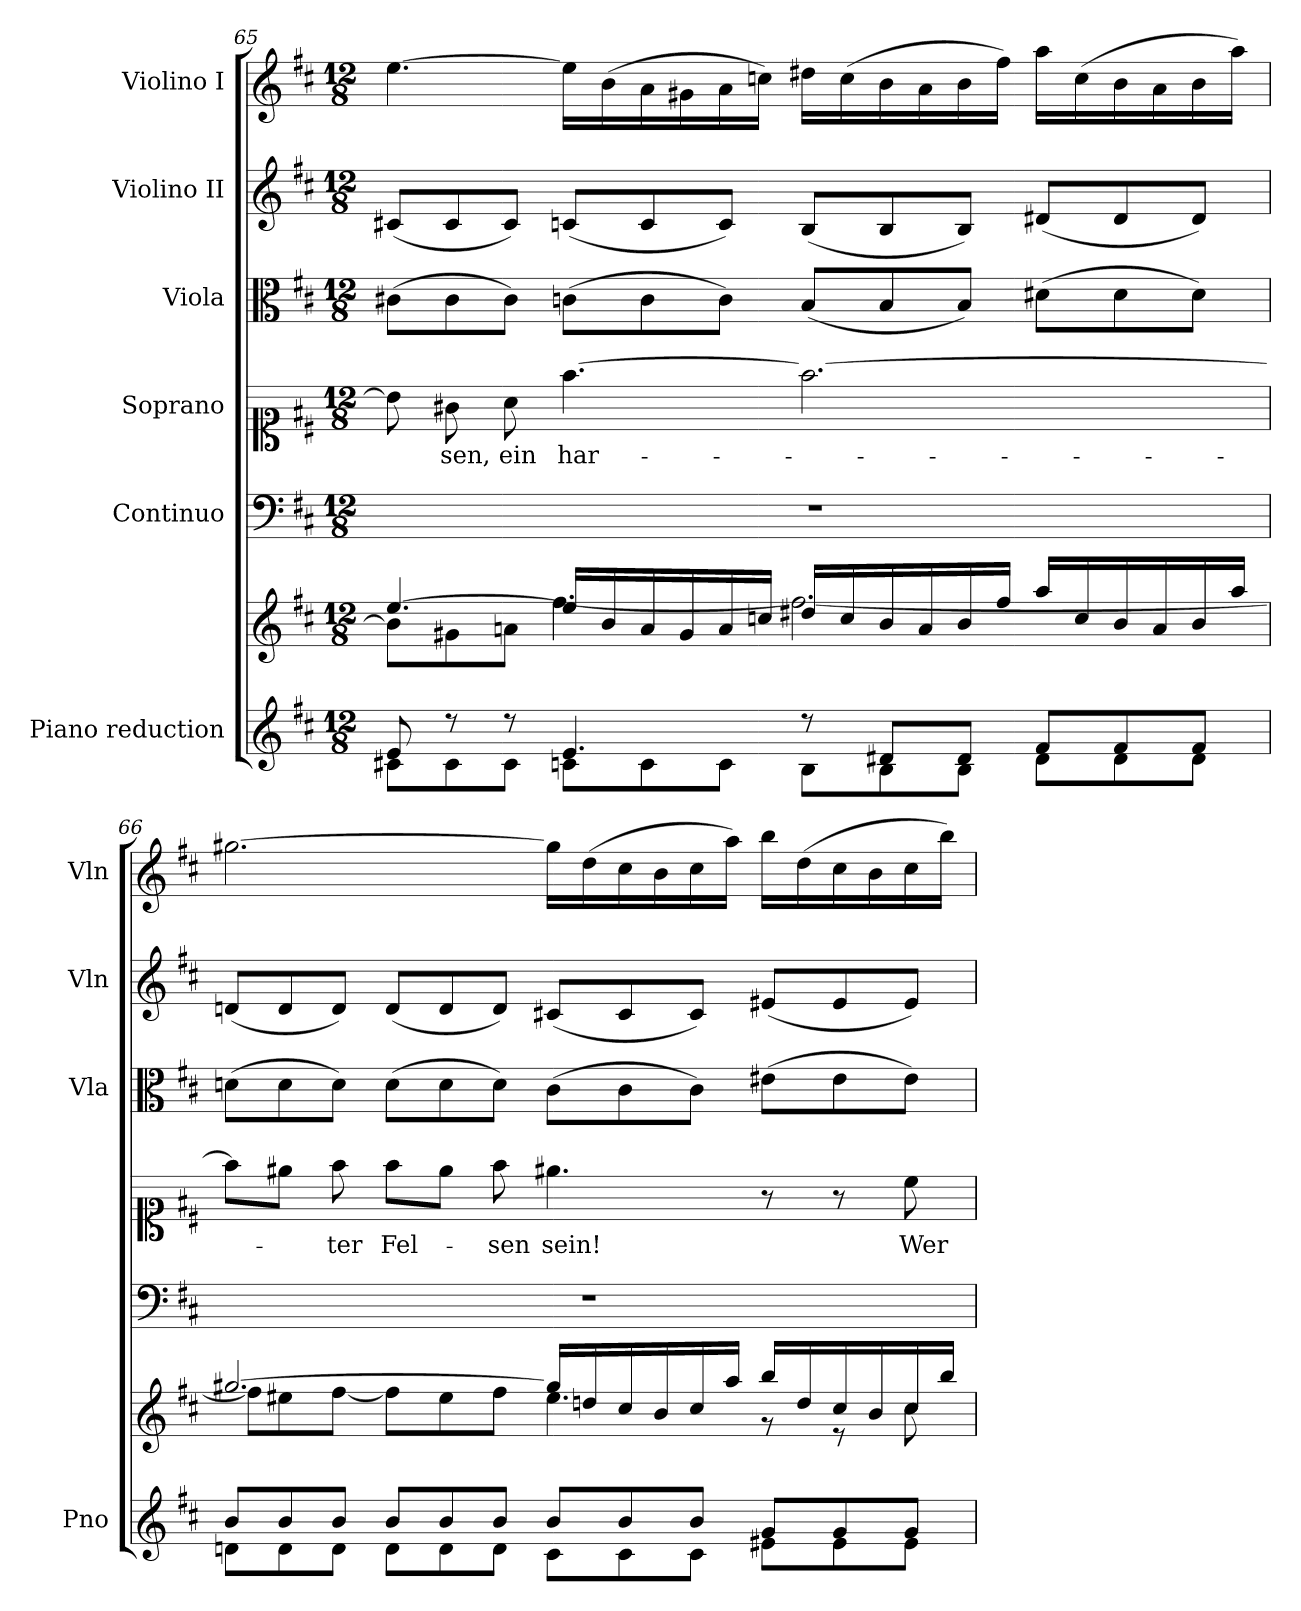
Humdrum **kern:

**kern	**kern	**kern	**kern	**text	**kern	**kern	**kern
*part6	*part6	*part5	*part4	*part4	*part3	*part2	*part1
*staff7	*staff6	*staff5	*staff4	*staff4	*staff3	*staff2	*staff1
*I"Piano reduction	*	*I"Continuo	*I"Soprano	*	*I"Viola	*I"Violino II	*I"Violino I
*I'Pno	*	*	*	*	*I'Vla	*I'Vln	*I'Vln
!!LO:PB:g=z
*clefG2	*clefG2	*clefF4	*clefC1	*	*clefC3	*clefG2	*clefG2
*k[f#c#]	*k[f#c#]	*k[f#c#]	*k[f#c#]	*	*k[f#c#]	*k[f#c#]	*k[f#c#]
*M12/8	*M12/8	*M12/8	*M12/8	*	*M12/8	*M12/8	*M12/8
=65	=65	=65	=65	=65	=65	=65	=65
*^	*^	*	*	*	*	*	*
8e/	8c#X\L	[4.ee/	8b\L]	1.r	8b\]	.	(>8c#X\L	(<8c#X/L	[4.ee\
!	!	!	!	!	!	!LO:LY:b	!	!	!
8r	8c#\	.	8g#X\	.	8g#X\	-sen,	8c#\	8c#/	.
!	!	!	!	!	!	!LO:LY:b	!	!	!
8r	8c#\J	.	8an\J	.	8a\	ein	8c#\J)	8c#/J)	.
!	!	!	!	!	!	!LO:LY:b	!	!	!
4.e/	8cn\L	16ee/LL]	[4.ff#\	.	[4.ff#\	har-	(>8cn\L	(<8cn/L	16ee\LL]
.	.	16b/	.	.	.	.	.	.	(>16b\
.	8c\	16a/	.	.	.	.	8c\	8c/	16a\
.	.	16g#/	.	.	.	.	.	.	16g#X\
.	8c\J	16a/	.	.	.	.	8c\J)	8c/J)	16a\
.	.	16ccn/JJ	.	.	.	.	.	.	16ccn\JJ)
8r	8B\L	16dd#X/LL	2.ff#\_	.	2.ff#\_	.	(<8B/L	(<8B/L	16dd#X\LL
.	.	16cc/	.	.	.	.	.	.	(>16cc\
8d#X/L	8B\	16b/	.	.	.	.	8B/	8B/	16b\
.	.	16a/	.	.	.	.	.	.	16a\
8d#/J	8B\J	16b/	.	.	.	.	8B/J)	8B/J)	16b\
.	.	16ff#/JJ	.	.	.	.	.	.	16ff#\JJ)
8f#/L	8d#\L	16aa/LL	.	.	.	.	(>8d#X\L	(<8d#X/L	16aa\LL
.	.	16cc/	.	.	.	.	.	.	(>16cc\
8f#/	8d#\	16b/	.	.	.	.	8d#\	8d#/	16b\
.	.	16a/	.	.	.	.	.	.	16a\
8f#/J	8d#\J	16b/	.	.	.	.	8d#\J)	8d#/J)	16b\
.	.	16aa/JJ	.	.	.	.	.	.	16aa\JJ)
=66	=66	=66	=66	=66	=66	=66	=66	=66	=66
8b/L	8dn\L	[2.gg#X/	8ff#\L]	1.r	8ff#\L]	.	(>8dn\L	(<8dn/L	[2.gg#X\
8b/	8d\	.	8ee#X\	.	8ee#X\J	.	8d\	8d/	.
!	!	!	!	!	!	!LO:LY:b	!	!	!
8b/J	8d\J	.	[8ff#\J	.	8ff#\	-ter	8d\J)	8d/J)	.
!	!	!	!	!	!	!LO:LY:b	!	!	!
8b/L	8d\L	.	8ff#\L]	.	8ff#\L	Fel-	(>8d\L	(<8d/L	.
8b/	8d\	.	8ee#\	.	8ee#\J	.	8d\	8d/	.
!	!	!	!	!	!	!LO:LY:b	!	!	!
8b/J	8d\J	.	8ff#\J	.	8ff#\	-sen	8d\J)	8d/J)	.
!	!	!	!	!	!	!LO:LY:b	!	!	!
8b/L	8c#\L	16gg#/LL]	4.ee#\	.	4.ee#X\	sein!	(>8c#\L	(<8c#X/L	16gg#\LL]
.	.	16ddn/	.	.	.	.	.	.	(>16dd\
8b/	8c#\	16cc#/	.	.	.	.	8c#\	8c#/	16cc#\
.	.	16b/	.	.	.	.	.	.	16b\
8b/J	8c#\J	16cc#/	.	.	.	.	8c#\J)	8c#/J)	16cc#\
.	.	16aa/JJ	.	.	.	.	.	.	16aa\JJ)
8g/L	8e#X\L	16bb/LL	8r	.	8r	.	(>8e#X\L	(<8e#X/L	16bb\LL
.	.	16dd/	.	.	.	.	.	.	(>16dd\
8g/	8e#\	16cc#/	8r	.	8r	.	8e#\	8e#/	16cc#\
.	.	16b/	.	.	.	.	.	.	16b\
!	!	!	!	!	!	!LO:LY:b	!	!	!
8g/J	8e#\J	16cc#/	8cc#\	.	8cc#\	Wer	8e#\J)	8e#/J)	16cc#\
.	.	16bb/JJ	.	.	.	.	.	.	16bb\JJ)
*v	*v	*	*	*	*	*	*	*	*
*	*v	*v	*	*	*	*	*	*
=	=	=	=	=	=	=	=
*-	*-	*-	*-	*-	*-	*-	*-
